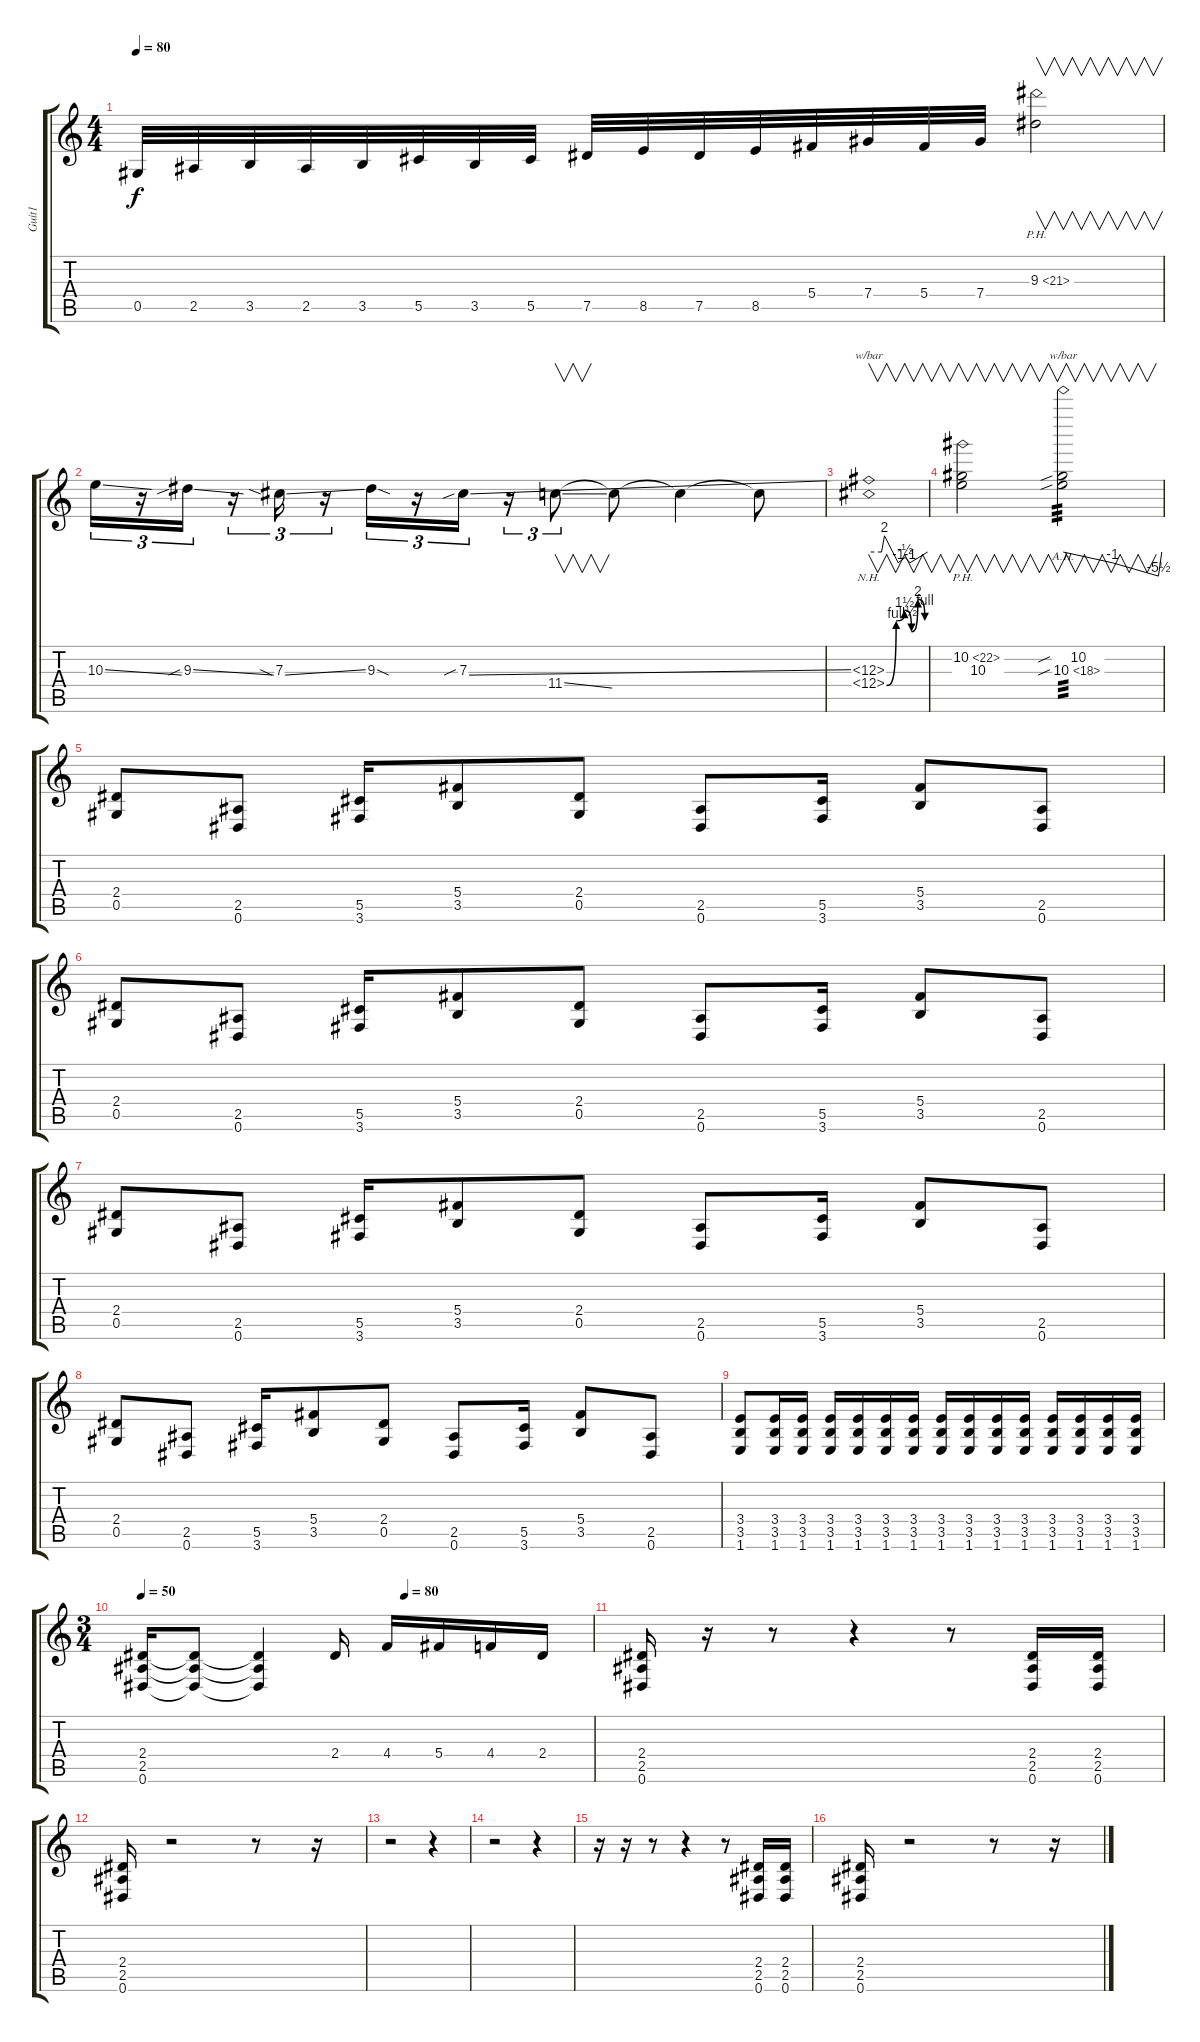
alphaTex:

\track ("Guit1" "Guit1") {instrument overdrivenguitar}
\staff {score tabs}
\tuning (Eb4 Bb3 Gb3 Db3 Ab2 Eb2) {hide}
\ts (4 4)
\tempo 80
\clef g2
\ks c
0.5.32{dy f} 2.5.32 3.5.32 2.5.32 3.5.32 5.5.32 3.5.32 5.5.32 7.5.32 8.5.32 7.5.32 8.5.32 5.4.32 7.4.32 5.4.32 7.4.32 9.3{ph 12}.2{v} |
10.3{ss}.16{tu (3 2)} r.16{tu (3 2)} 9.3{sib ss}.16{tu (3 2)} r.16{tu (3 2)} 7.3{sia ss}.16{tu (3 2)} r.16{tu (3 2)} 9.3{sod}.16{tu (3 2)} r.16{tu (3 2)} 7.3{sib ss}.16{tu (3 2)} r.16{tu (3 2)} 11.4{ss}.8{v tu (3 2)} 11.4{t}.8 11.4{t}.4 11.4{t}.8 |
(12.3{nh} 12.4{be (custom 0 0 15 4 28 6 39 2 49 8 60 4) nh}).1{v tbe (custom default 0 0 13 0 16 8 30 -4 37 -2 42 -4 60 0)} |
(10.2{ph 12} 10.3).2{v} (10.2{sib} 10.3{ah 8 sib}).2{v tbe (custom default 0 0 30 -4 58 -22 60 0) tp 3} |
(2.4 0.5).8 (2.5 0.6).8 (5.5 3.6).16 (5.4 3.5).8 (2.4 0.5).8 (2.5 0.6).8 (5.5 3.6).16 (5.4 3.5).8 (2.5 0.6).8 |
(2.4 0.5).8 (2.5 0.6).8 (5.5 3.6).16 (5.4 3.5).8 (2.4 0.5).8 (2.5 0.6).8 (5.5 3.6).16 (5.4 3.5).8 (2.5 0.6).8 |
(2.4 0.5).8 (2.5 0.6).8 (5.5 3.6).16 (5.4 3.5).8 (2.4 0.5).8 (2.5 0.6).8 (5.5 3.6).16 (5.4 3.5).8 (2.5 0.6).8 |
(2.4 0.5).8 (2.5 0.6).8 (5.5 3.6).16 (5.4 3.5).8 (2.4 0.5).8 (2.5 0.6).8 (5.5 3.6).16 (5.4 3.5).8 (2.5 0.6).8 |
(3.4 3.5 1.6).8 (3.4 3.5 1.6).16 (3.4 3.5 1.6).16 (3.4 3.5 1.6).16 (3.4 3.5 1.6).16 (3.4 3.5 1.6).16 (3.4 3.5 1.6).16 (3.4 3.5 1.6).16 (3.4 3.5 1.6).16 (3.4 3.5 1.6).16 (3.4 3.5 1.6).16 (3.4 3.5 1.6).16 (3.4 3.5 1.6).16 (3.4 3.5 1.6).16 (3.4 3.5 1.6).16 |
\ts (3 4)
\tempo 50
\tempo (80 0.5833333333333334)
(2.4 2.5 0.6).16 (2.4{t} 2.5{t} 0.6{t}).8 (2.4{t} 2.5{t} 0.6{t}).4 2.4.16 4.4.16 5.4.16 4.4.16 2.4.16 |
(2.4 2.5 0.6).16 r.16 r.8 r.4 r.8 (2.4 2.5 0.6).16 (2.4 2.5 0.6).16 |
(2.4 2.5 0.6).16 r.2 r.8 r.16 |
r.2 r.4 |
r.2 r.4 |
r.16 r.16 r.8 r.4 r.8 (2.4 2.5 0.6).16 (2.4 2.5 0.6).16 |
(2.4 2.5 0.6).16 r.2 r.8 r.16
